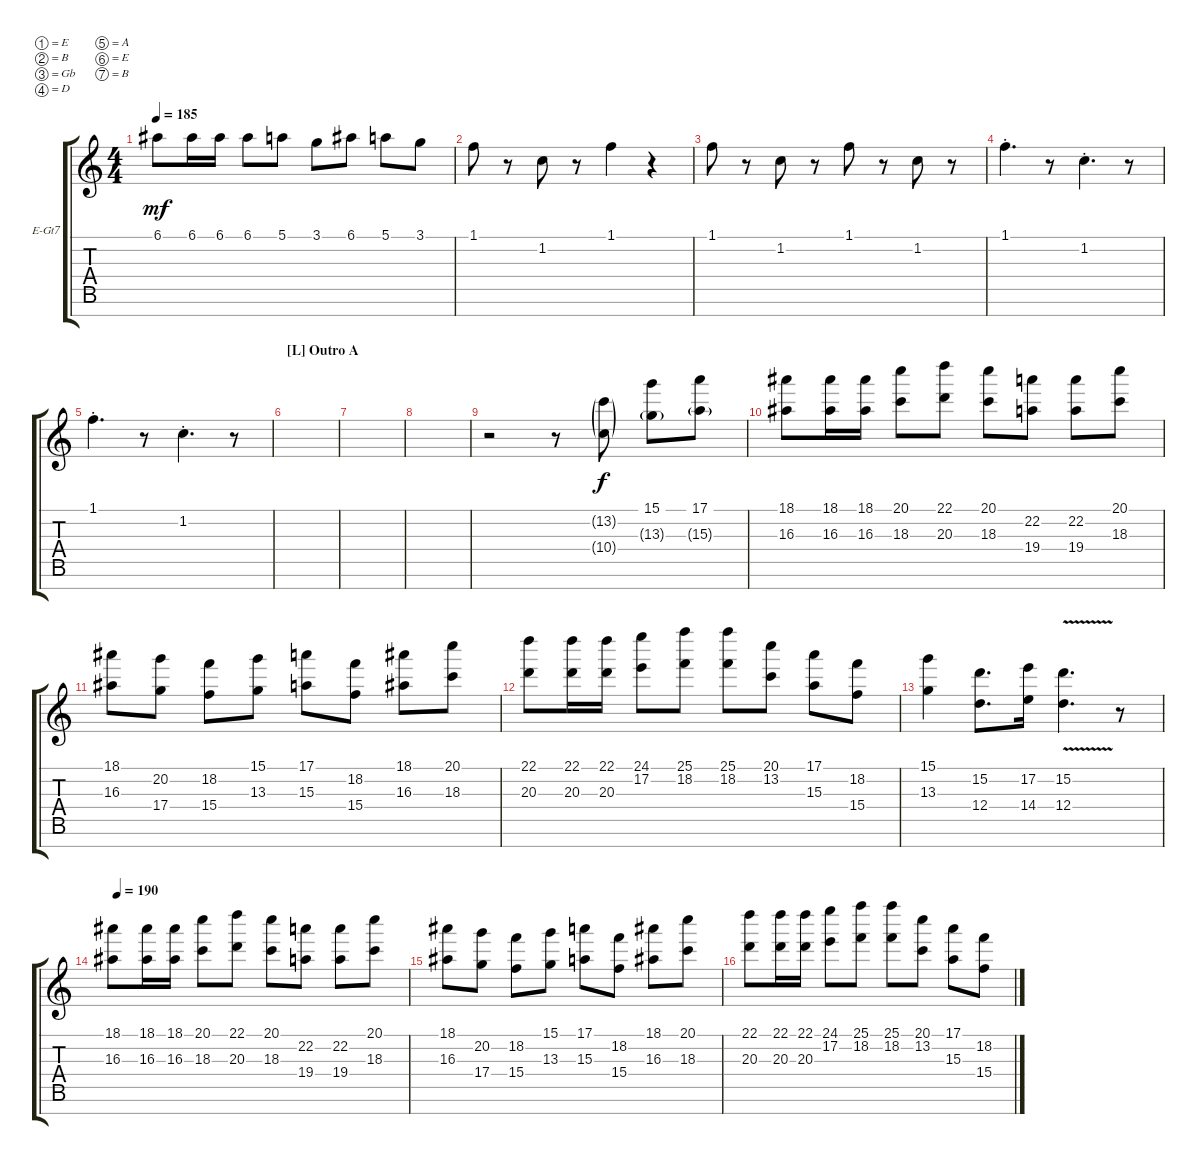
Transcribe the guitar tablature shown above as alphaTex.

\defaultSystemsLayout 4
\bracketExtendMode groupsimilarinstruments
\firstSystemTrackNameOrientation horizontal
\otherSystemsTrackNameOrientation horizontal
\track ("Synth Lead I" "E-Gt7") {instrument stringensemble1}
\staff {score tabs}
\tuning (E4 B3 Gb3 D3 A2 E2 B1)
\displaytranspose 12
\ts (4 4)
\tempo 185
\clef g2
\scale
0.333333
\ks c
6.1.8{dy mf} 6.1.16 6.1.16 6.1.8 5.1.8 3.1.8 6.1.8 5.1.8 3.1.8 |
\scale
0.333333 1.1.8 r.8 1.2.8 r.8 1.1.4 r.4 |
\scale
0.333333 1.1.8 r.8 1.2.8 r.8 1.1.8 r.8 1.2.8 r.8 |
\scale
0.333333 1.1{st}.4{d} r.8 1.2{st}.4{d} r.8 |
\scale
0.333333 1.1{st}.4{d} r.8 1.2{st}.4{d} r.8 |
\section ("L" "Outro A")
\scale
0.333333 |
\scale
0.333333 |
\scale
0.333333 |
\scale
0.333333 r.2 r.8 (13.2{g} 10.4{g}).8{dy f} (15.1 13.3{g}).8 (17.1 15.3{g}).8 |
\scale
0.333333 (16.3 18.1).8 (16.3 18.1).16 (16.3 18.1).16 (18.3 20.1).8 (20.3 22.1).8 (18.3 20.1).8 (19.4 22.2).8 (19.4 22.2).8 (18.3 20.1).8 |
\scale
0.333333 (16.3 18.1).8 (17.4 20.2).8 (15.4 18.2).8 (13.3 15.1).8 (15.3 17.1).8 (15.4 18.2).8 (16.3 18.1).8 (18.3 20.1).8 |
\scale
0.333333 (20.3 22.1).8 (20.3 22.1).16 (20.3 22.1).16 (17.2 24.1).8 (25.1 18.2).8 (25.1 18.2).8 (13.2 20.1).8 (15.3 17.1).8 (15.4 18.2).8 |
\scale
0.333333 (13.3 15.1).4 (12.4 15.2).8{d} (14.4 17.2).16 (12.4{v} 15.2).4{d} r.8 |
\tempo (190 0.01875)
\scale
0.333333 (16.3 18.1).8 (16.3 18.1).16 (16.3 18.1).16 (18.3 20.1).8 (20.3 22.1).8 (18.3 20.1).8 (19.4 22.2).8 (19.4 22.2).8 (18.3 20.1).8 |
\scale
0.333333 (16.3 18.1).8 (17.4 20.2).8 (15.4 18.2).8 (13.3 15.1).8 (15.3 17.1).8 (15.4 18.2).8 (16.3 18.1).8 (18.3 20.1).8 |
\scale
0.333333 (20.3 22.1).8 (20.3 22.1).16 (20.3 22.1).16 (17.2 24.1).8 (25.1 18.2).8 (25.1 18.2).8 (13.2 20.1).8 (15.3 17.1).8 (15.4 18.2).8
